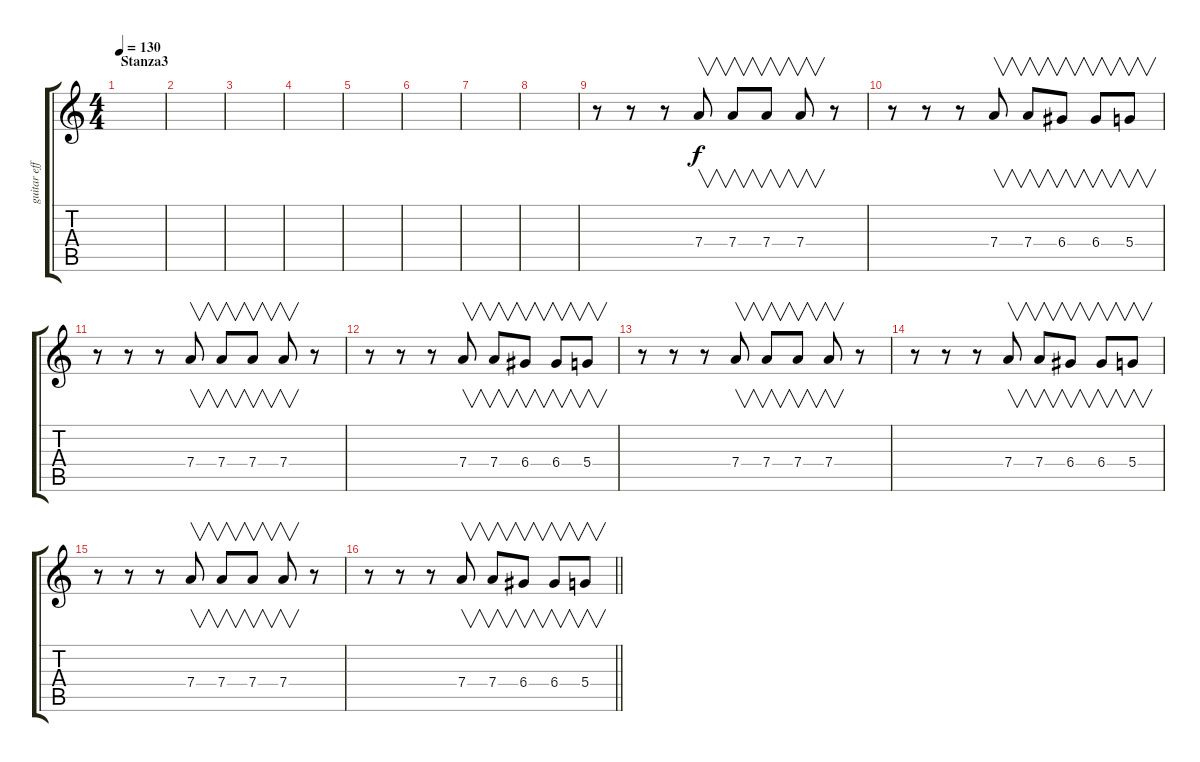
\track ("guitar effects" "guitar eff") {instrument guitarharmonics}
\staff {score tabs}
\tuning (E4 B3 G3 D3 A2 E2) {hide}
\ts (4 4)
\section ("" "Stanza3")
\tempo 130
\clef g2
\ks c
|
|
|
|
|
|
|
|
r.8 r.8 r.8 7.4.8{v} 7.4.8{v} 7.4.8{v} 7.4.8{v} r.8 |
r.8 r.8 r.8 7.4.8{v} 7.4.8{v} 6.4.8{v} 6.4.8{v} 5.4.8{v} |
r.8 r.8 r.8 7.4.8{v} 7.4.8{v} 7.4.8{v} 7.4.8{v} r.8 |
r.8 r.8 r.8 7.4.8{v} 7.4.8{v} 6.4.8{v} 6.4.8{v} 5.4.8{v} |
r.8 r.8 r.8 7.4.8{v} 7.4.8{v} 7.4.8{v} 7.4.8{v} r.8 |
r.8 r.8 r.8 7.4.8{v} 7.4.8{v} 6.4.8{v} 6.4.8{v} 5.4.8{v} |
r.8 r.8 r.8 7.4.8{v} 7.4.8{v} 7.4.8{v} 7.4.8{v} r.8 |
\barLineRight lightlight
r.8 r.8 r.8 7.4.8{v} 7.4.8{v} 6.4.8{v} 6.4.8{v} 5.4.8{v}
